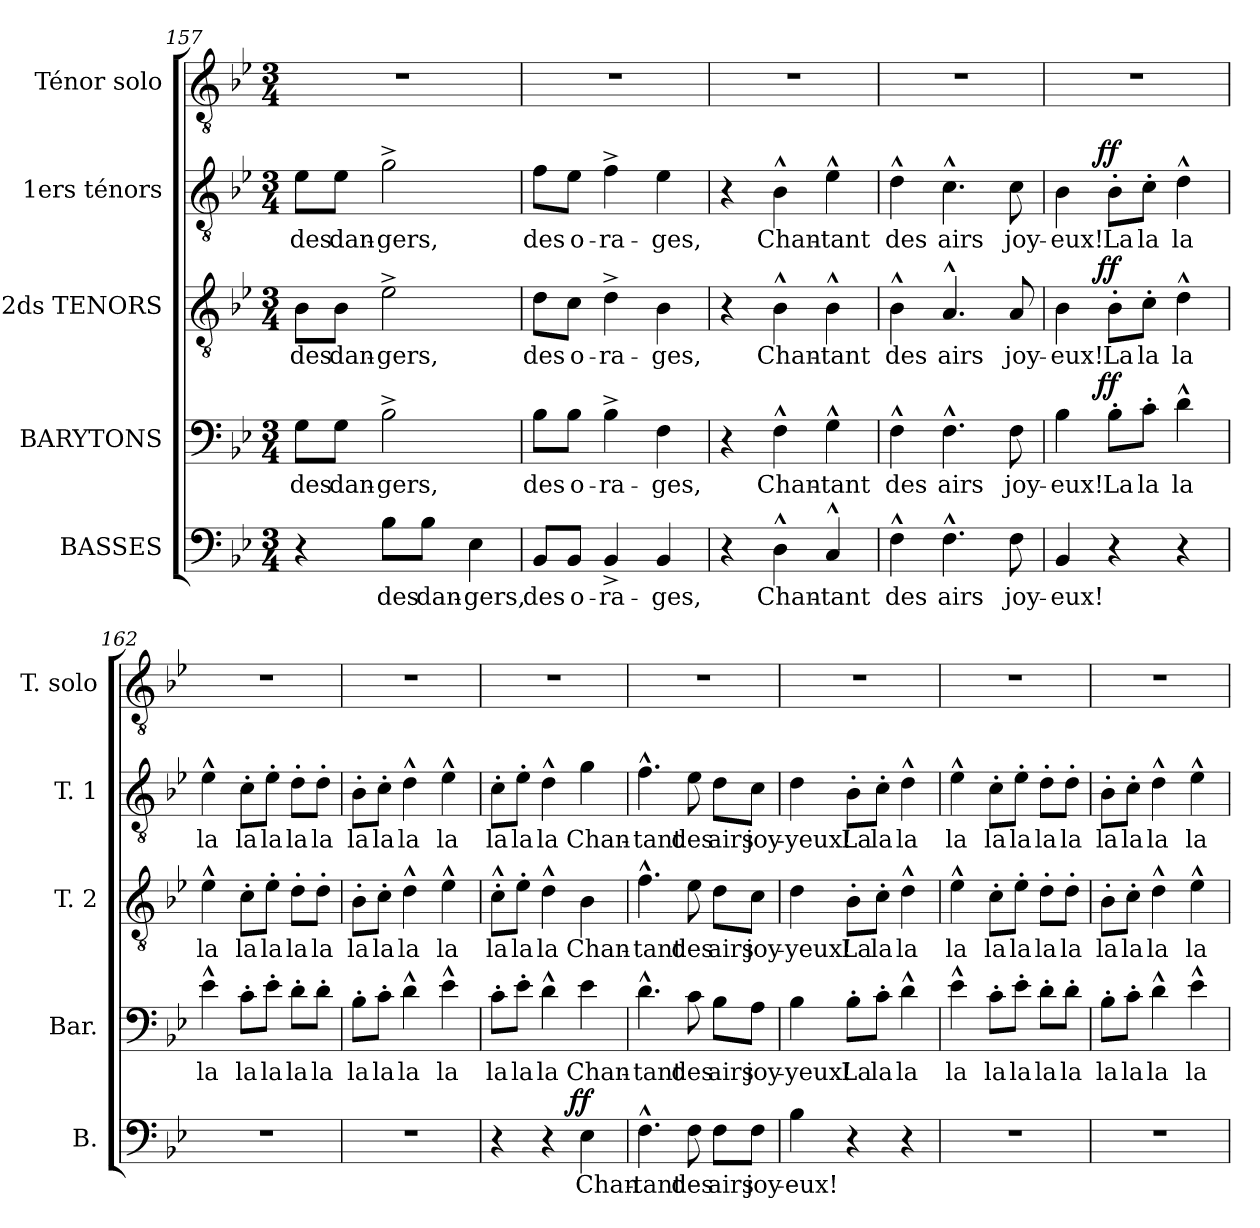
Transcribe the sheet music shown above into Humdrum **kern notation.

**kern	**text	**dynam	**kern	**text	**dynam	**kern	**text	**dynam	**kern	**text	**dynam	**kern
*part5	*part5	*part5	*part4	*part4	*part4	*part3	*part3	*part3	*part2	*part2	*part2	*part1
*staff5	*staff5	*staff5	*staff4	*staff4	*staff4	*staff3	*staff3	*staff3	*staff2	*staff2	*staff2	*staff1
*I"BASSES	*	*	*I"BARYTONS	*	*	*I"2ds TENORS	*	*	*I"1ers ténors	*	*	*I"Ténor solo
*I'B.	*	*	*I'Bar.	*	*	*I'T. 2	*	*	*I'T. 1	*	*	*I'T. solo
*clefF4	*	*	*clefF4	*	*	*clefGv2	*	*	*clefGv2	*	*	*clefGv2
*k[b-e-]	*	*	*k[b-e-]	*	*	*k[b-e-]	*	*	*k[b-e-]	*	*	*k[b-e-]
*B-:	*	*	*B-:	*	*	*B-:	*	*	*B-:	*	*	*B-:
*M3/4	*	*	*M3/4	*	*	*M3/4	*	*	*M3/4	*	*	*M3/4
=157	=157	=157	=157	=157	=157	=157	=157	=157	=157	=157	=157	=157
4r	.	.	8G\L	des	.	8B-\L	des	.	8e-\L	des	.	2.r
.	.	.	8G\J	dan-	.	8B-\J	dan-	.	8e-\J	dan-	.	.
8B-\L	des	.	2B-^>\	-gers,	.	2e-^>\	-gers,	.	2g^>\	-gers,	.	.
8B-\J	dan-	.	.	.	.	.	.	.	.	.	.	.
4E-\	-gers,	.	.	.	.	.	.	.	.	.	.	.
=158	=158	=158	=158	=158	=158	=158	=158	=158	=158	=158	=158	=158
8BB-/L	des	.	8B-\L	des	.	8d\L	des	.	8f\L	des	.	2.r
8BB-/J	o-	.	8B-\J	o-	.	8c\J	o-	.	8e-\J	o-	.	.
4BB-^>/	-ra-	.	4B-^>\	-ra-	.	4d^>\	-ra-	.	4f^>\	-ra-	.	.
4BB-/	-ges,	.	4F\	-ges,	.	4B-\	-ges,	.	4e-\	-ges,	.	.
!!LO:LB:g=z
=159	=159	=159	=159	=159	=159	=159	=159	=159	=159	=159	=159	=159
4r	.	.	4r	.	.	4r	.	.	4r	.	.	2.r
4D^^>\	Chan-	.	4F^^>\	Chan-	.	4B-^^>\	Chan-	.	4B-^^>\	Chan-	.	.
4C^^>/	-tant	.	4G^^>\	-tant	.	4B-^^>\	-tant	.	4e-^^>\	-tant	.	.
=160	=160	=160	=160	=160	=160	=160	=160	=160	=160	=160	=160	=160
4F^^>\	des	.	4F^^>\	des	.	4B-^^>\	des	.	4d^^>\	des	.	2.r
4.F^^>\	airs	.	4.F^^>\	airs	.	4.A^^>/	airs	.	4.c^^>\	airs	.	.
8F\	joy-	.	8F\	joy-	.	8A/	joy-	.	8c\	joy-	.	.
=161	=161	=161	=161	=161	=161	=161	=161	=161	=161	=161	=161	=161
4BB-/	-eux!	.	4B-\	-eux!	.	4B-\	-eux!	.	4B-\	-eux!	.	2.r
!	!	!	!	!	!LO:DY:a:cj	!	!	!LO:DY:a:cj	!	!	!LO:DY:a:cj	!
4r	.	.	8B-'>\L	La	ff	8B-'>\L	La	ff	8B-'>\L	La	ff	.
.	.	.	8c'>\J	la	.	8c'>\J	la	.	8c'>\J	la	.	.
4r	.	.	4d^^>\	la	.	4d^^>\	la	.	4d^^>\	la	.	.
=162	=162	=162	=162	=162	=162	=162	=162	=162	=162	=162	=162	=162
2.r	.	.	4e-^^>\	la	.	4e-^^>\	la	.	4e-^^>\	la	.	2.r
.	.	.	8c'>\L	la	.	8c'>\L	la	.	8c'>\L	la	.	.
.	.	.	8e-'>\J	la	.	8e-'>\J	la	.	8e-'>\J	la	.	.
.	.	.	8d'>\L	la	.	8d'>\L	la	.	8d'>\L	la	.	.
.	.	.	8d'>\J	la	.	8d'>\J	la	.	8d'>\J	la	.	.
=163	=163	=163	=163	=163	=163	=163	=163	=163	=163	=163	=163	=163
2.r	.	.	8B-'>\L	la	.	8B-'>\L	la	.	8B-'>\L	la	.	2.r
.	.	.	8c'>\J	la	.	8c'>\J	la	.	8c'>\J	la	.	.
.	.	.	4d^^>\	la	.	4d^^>\	la	.	4d^^>\	la	.	.
.	.	.	4e-^^>\	la	.	4e-^^>\	la	.	4e-^^>\	la	.	.
!!LO:PB:g=z
=164	=164	=164	=164	=164	=164	=164	=164	=164	=164	=164	=164	=164
4r	.	.	8c'>\L	la	.	8c^^>'>\L	la	.	8c'>\L	la	.	2.r
.	.	.	8e-'>\J	la	.	8e-'>\J	la	.	8e-'>\J	la	.	.
4r	.	.	4d^^>\	la	.	4d^^>\	la	.	4d^^>\	la	.	.
!	!	!LO:DY:a:cj	!	!	!	!	!	!	!	!	!	!
4E-\	Chan-	ff	4e-\	Chan-	.	4B-\	Chan-	.	4g\	Chan-	.	.
=165	=165	=165	=165	=165	=165	=165	=165	=165	=165	=165	=165	=165
4.F^^>\	-tant	.	4.d^^>\	-tant	.	4.f^^>\	-tant	.	4.f^^>\	-tant	.	2.r
8F\	des	.	8c\	des	.	8e-\	des	.	8e-\	des	.	.
8F\L	airs	.	8B-\L	airs	.	8d\L	airs	.	8d\L	airs	.	.
8F\J	joy-	.	8A\J	joy-	.	8c\J	joy-	.	8c\J	joy-	.	.
=166	=166	=166	=166	=166	=166	=166	=166	=166	=166	=166	=166	=166
4B-\	-eux!	.	4B-\	-yeux!	.	4d\	-yeux!	.	4d\	-yeux!	.	2.r
4r	.	.	8B-'>\L	La	.	8B-'>\L	La	.	8B-'>\L	La	.	.
.	.	.	8c'>\J	la	.	8c'>\J	la	.	8c'>\J	la	.	.
4r	.	.	4d^^>\	la	.	4d^^>\	la	.	4d^^>\	la	.	.
=167	=167	=167	=167	=167	=167	=167	=167	=167	=167	=167	=167	=167
2.r	.	.	4e-^^>\	la	.	4e-^^>\	la	.	4e-^^>\	la	.	2.r
.	.	.	8c'>\L	la	.	8c'>\L	la	.	8c'>\L	la	.	.
.	.	.	8e-'>\J	la	.	8e-'>\J	la	.	8e-'>\J	la	.	.
.	.	.	8d'>\L	la	.	8d'>\L	la	.	8d'>\L	la	.	.
.	.	.	8d'>\J	la	.	8d'>\J	la	.	8d'>\J	la	.	.
!!LO:LB:g=z
=168	=168	=168	=168	=168	=168	=168	=168	=168	=168	=168	=168	=168
2.r	.	.	8B-'>\L	la	.	8B-'>\L	la	.	8B-'>\L	la	.	2.r
.	.	.	8c'>\J	la	.	8c'>\J	la	.	8c'>\J	la	.	.
.	.	.	4d^^>\	la	.	4d^^>\	la	.	4d^^>\	la	.	.
.	.	.	4e-^^>\	la	.	4e-^^>\	la	.	4e-^^>\	la	.	.
=	=	=	=	=	=	=	=	=	=	=	=	=
*-	*-	*-	*-	*-	*-	*-	*-	*-	*-	*-	*-	*-
